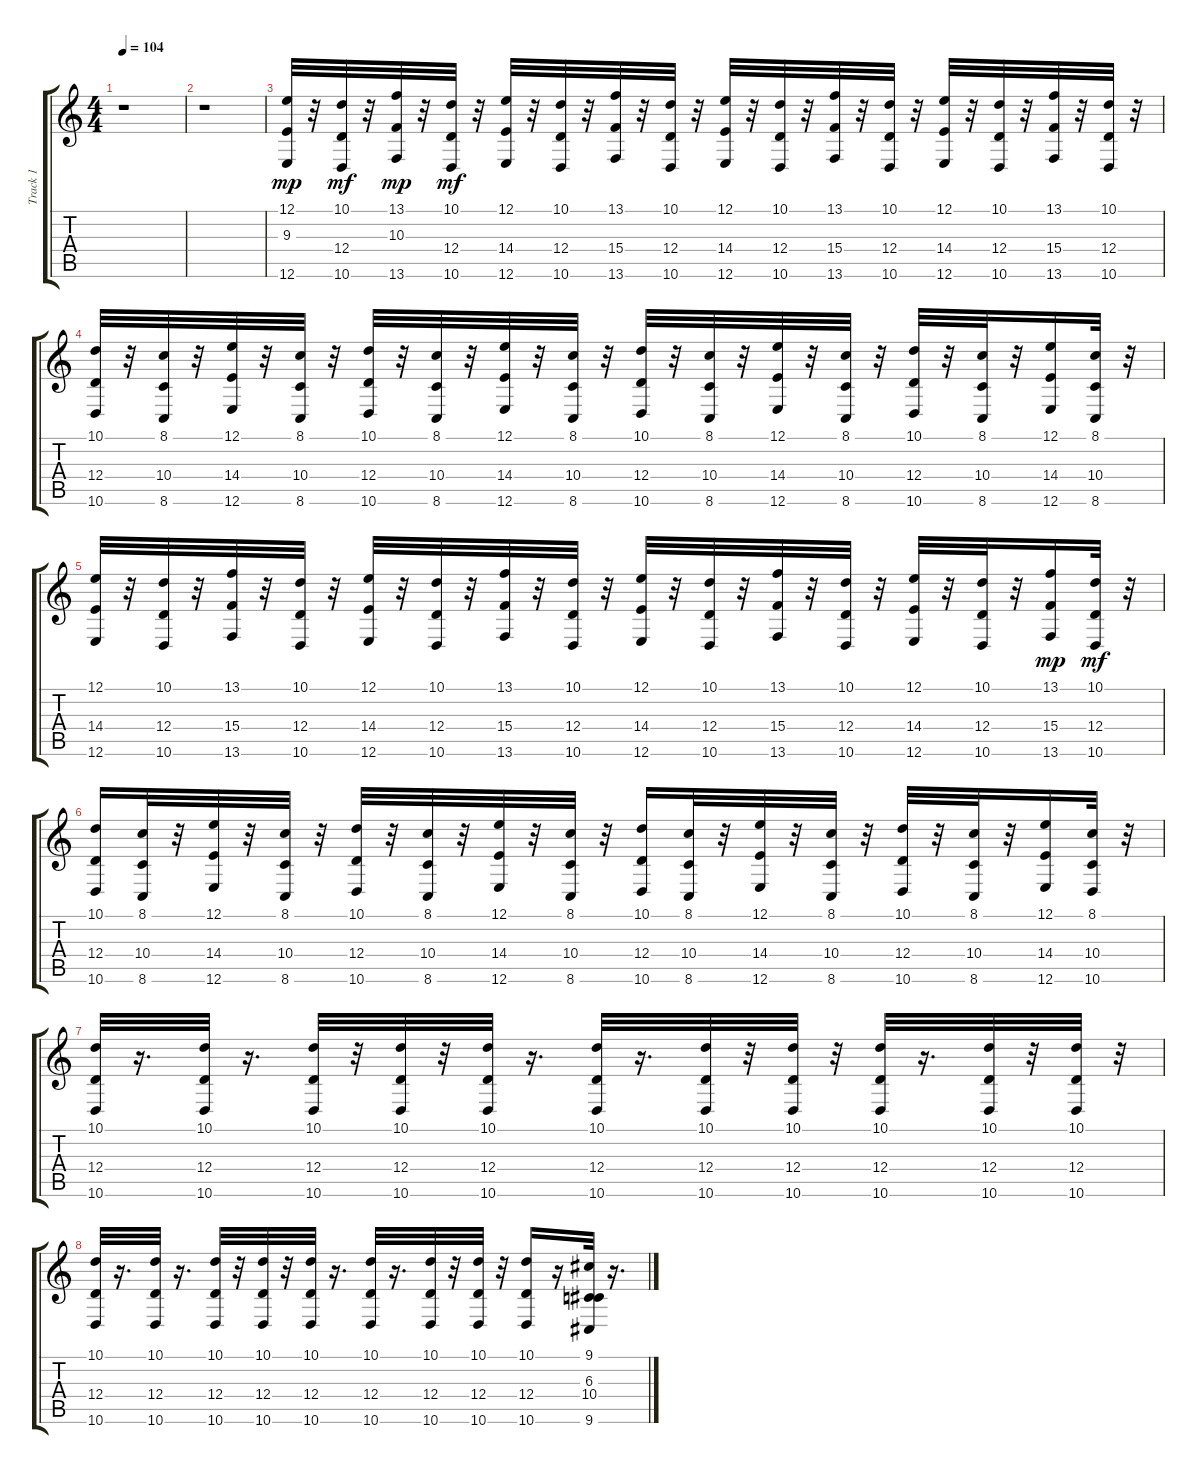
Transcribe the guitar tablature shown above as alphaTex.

\track ("Track 1" "Track 1") {instrument stringensemble1}
\staff {score tabs}
\tuning (E4 B3 G3 D3 A2 E2) {hide}
\ts (4 4)
\tempo 104
\clef g2
\ks c
r.1{dy mp instrument stringensemble1} |
r.1 |
(12.1 9.3 12.6).32{balance 8 instrument stringensemble1} r.32 (10.1 12.4 10.6).32{dy mf} r.32 (13.1 10.3 13.6).32{dy mp} r.32 (10.1 12.4 10.6).32{dy mf} r.32 (12.1 14.4 12.6).32 r.32 (10.1 12.4 10.6).32 r.32 (13.1 15.4 13.6).32 r.32 (10.1 12.4 10.6).32 r.32 (12.1 14.4 12.6).32 r.32 (10.1 12.4 10.6).32 r.32 (13.1 15.4 13.6).32 r.32 (10.1 12.4 10.6).32 r.32 (12.1 14.4 12.6).32 r.32 (10.1 12.4 10.6).32 r.32 (13.1 15.4 13.6).32 r.32 (10.1 12.4 10.6).32 r.32 |
(10.1 12.4 10.6).32 r.32 (8.1 10.4 8.6).32 r.32 (12.1 14.4 12.6).32 r.32 (8.1 10.4 8.6).32 r.32 (10.1 12.4 10.6).32 r.32 (8.1 10.4 8.6).32 r.32 (12.1 14.4 12.6).32 r.32 (8.1 10.4 8.6).32 r.32 (10.1 12.4 10.6).32 r.32 (8.1 10.4 8.6).32 r.32 (12.1 14.4 12.6).32 r.32 (8.1 10.4 8.6).32 r.32 (10.1 12.4 10.6).32 r.32 (8.1 10.4 8.6).32 r.32 (12.1 14.4 12.6).16 (8.1 10.4 8.6).32 r.32 |
(12.1 14.4 12.6).32 r.32 (10.1 12.4 10.6).32 r.32 (13.1 15.4 13.6).32 r.32 (10.1 12.4 10.6).32 r.32 (12.1 14.4 12.6).32 r.32 (10.1 12.4 10.6).32 r.32 (13.1 15.4 13.6).32 r.32 (10.1 12.4 10.6).32 r.32 (12.1 14.4 12.6).32 r.32 (10.1 12.4 10.6).32 r.32 (13.1 15.4 13.6).32 r.32 (10.1 12.4 10.6).32 r.32 (12.1 14.4 12.6).32 r.32 (10.1 12.4 10.6).32 r.32 (13.1 15.4 13.6).16{dy mp} (10.1 12.4 10.6).32{dy mf} r.32 |
(10.1 12.4 10.6).16 (8.1 10.4 8.6).32 r.32 (12.1 14.4 12.6).32 r.32 (8.1 10.4 8.6).32 r.32 (10.1 12.4 10.6).32 r.32 (8.1 10.4 8.6).32 r.32 (12.1 14.4 12.6).32 r.32 (8.1 10.4 8.6).32 r.32 (10.1 12.4 10.6).16 (8.1 10.4 8.6).32 r.32 (12.1 14.4 12.6).32 r.32 (8.1 10.4 8.6).32 r.32 (10.1 12.4 10.6).32 r.32 (8.1 10.4 8.6).32 r.32 (12.1 14.4 12.6).16 (8.1 10.4 10.6).32 r.32 |
(10.1 12.4 10.6).32 r.16{d} (10.1 12.4 10.6).32 r.16{d} (10.1 12.4 10.6).32 r.32 (10.1 12.4 10.6).32 r.32 (10.1 12.4 10.6).32 r.16{d} (10.1 12.4 10.6).32 r.16{d} (10.1 12.4 10.6).32 r.32 (10.1 12.4 10.6).32 r.32 (10.1 12.4 10.6).32 r.16{d} (10.1 12.4 10.6).32 r.32 (10.1 12.4 10.6).32 r.32 |
(10.1 12.4 10.6).32 r.16{d} (10.1 12.4 10.6).32 r.16{d} (10.1 12.4 10.6).32 r.32 (10.1 12.4 10.6).32 r.32 (10.1 12.4 10.6).32 r.16{d} (10.1 12.4 10.6).32 r.16{d} (10.1 12.4 10.6).32 r.32 (10.1 12.4 10.6).32 r.32 (10.1 12.4 10.6).16 r.16 (9.1 6.3 10.4 9.6).32 r.16{d}
